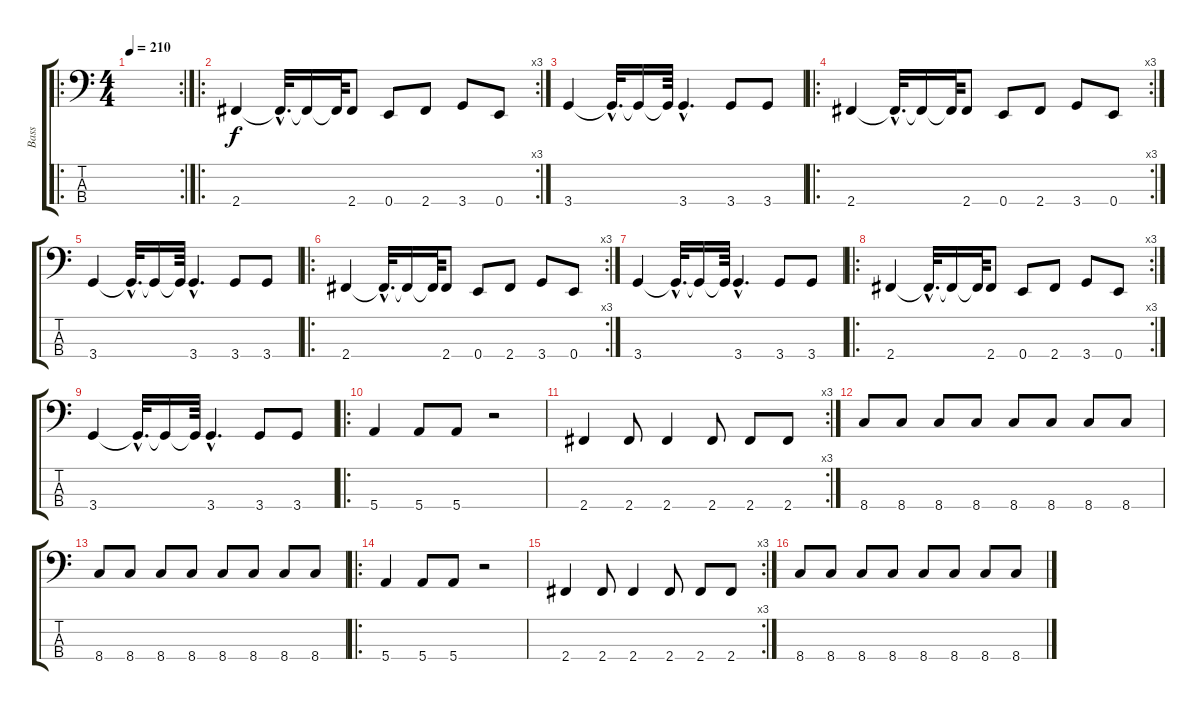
\track ("Bass" "Bass") {instrument electricbassfinger}
\staff {score tabs}
\tuning (G2 D2 A1 E1) {hide}
\ro
\rc 2
\ts (4 4)
\tempo 210
\clef f4
\ks c
|
\ro
\rc 3
2.4.4 2.4{hac t}.32{d} 2.4{t}.16 2.4{t}.64 2.4.8 0.4.8 2.4.8 3.4.8 0.4.8 |
3.4.4 3.4{hac t}.32{d} 3.4{t}.16 3.4{t}.64 3.4{hac}.4{d} 3.4.8 3.4.8 |
\ro
\rc 3
2.4.4 2.4{hac t}.32{d} 2.4{t}.16 2.4{t}.64 2.4.8 0.4.8 2.4.8 3.4.8 0.4.8 |
3.4.4 3.4{hac t}.32{d} 3.4{t}.16 3.4{t}.64 3.4{hac}.4{d} 3.4.8 3.4.8 |
\ro
\rc 3
2.4.4 2.4{hac t}.32{d} 2.4{t}.16 2.4{t}.64 2.4.8 0.4.8 2.4.8 3.4.8 0.4.8 |
3.4.4 3.4{hac t}.32{d} 3.4{t}.16 3.4{t}.64 3.4{hac}.4{d} 3.4.8 3.4.8 |
\ro
\rc 3
2.4.4 2.4{hac t}.32{d} 2.4{t}.16 2.4{t}.64 2.4.8 0.4.8 2.4.8 3.4.8 0.4.8 |
3.4.4 3.4{hac t}.32{d} 3.4{t}.16 3.4{t}.64 3.4{hac}.4{d} 3.4.8 3.4.8 |
\ro
5.4.4 5.4.8 5.4.8 r.2 |
\rc 3
2.4.4 2.4.8 2.4.4 2.4.8 2.4.8 2.4.8 |
8.4.8 8.4.8 8.4.8 8.4.8 8.4.8 8.4.8 8.4.8 8.4.8 |
8.4.8 8.4.8 8.4.8 8.4.8 8.4.8 8.4.8 8.4.8 8.4.8 |
\ro
5.4.4 5.4.8 5.4.8 r.2 |
\rc 3
2.4.4 2.4.8 2.4.4 2.4.8 2.4.8 2.4.8 |
8.4.8 8.4.8 8.4.8 8.4.8 8.4.8 8.4.8 8.4.8 8.4.8
